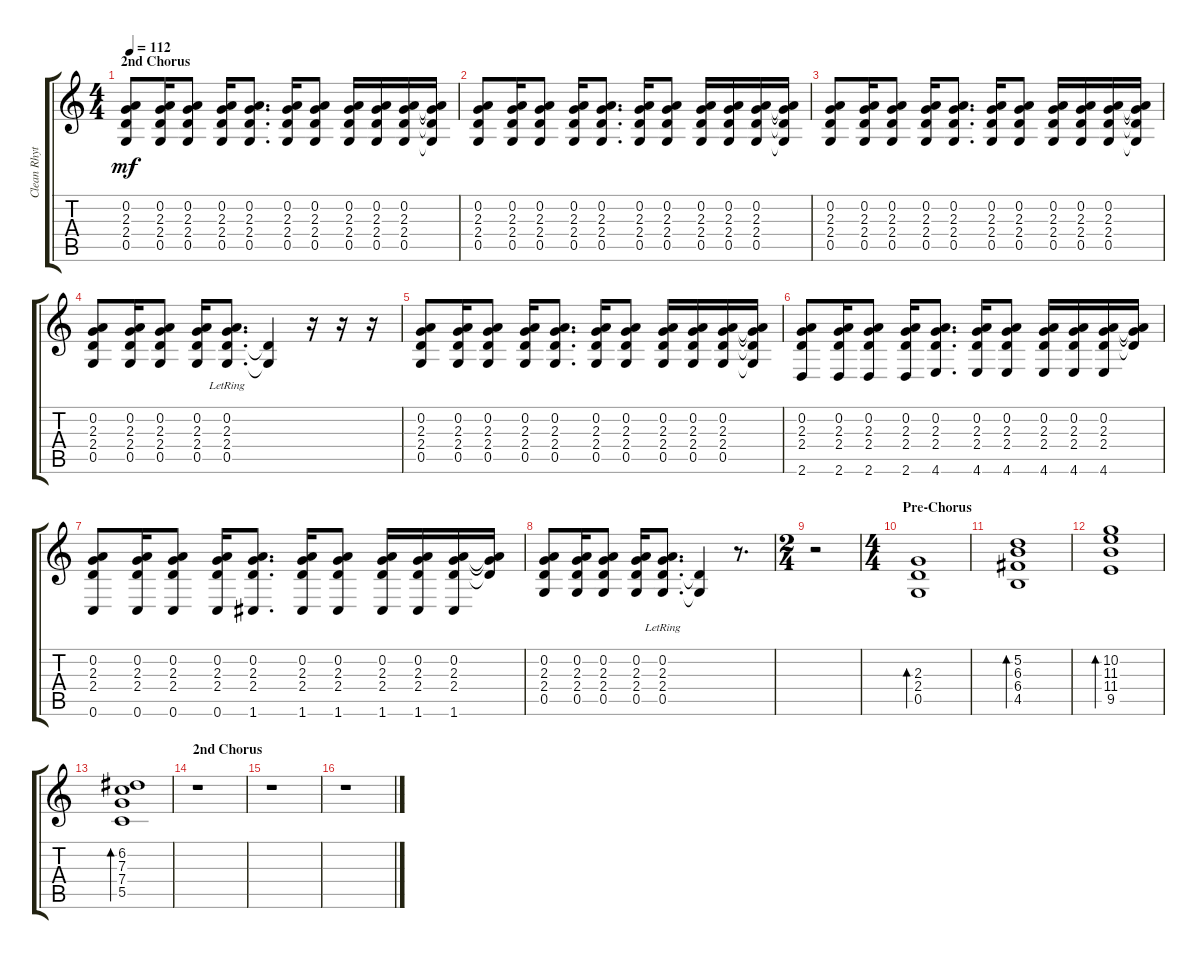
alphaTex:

\track ("Clean Rhythm" "Clean Rhyt") {instrument electricguitarclean}
\staff {score tabs}
\tuning (D4 A3 F3 C3 G2 C2) {hide}
\ts (4 4)
\section ("" "2nd Chorus")
\tempo 112
\clef g2
\ks c
(0.2 2.3 2.4 0.5).8{dy mf} (0.2 2.3 2.4 0.5).16 (0.2 2.3 2.4 0.5).8 (0.2 2.3 2.4 0.5).16 (0.2 2.3 2.4 0.5).8{d} (0.2 2.3 2.4 0.5).16 (0.2 2.3 2.4 0.5).8 (0.2 2.3 2.4 0.5).16 (0.2 2.3 2.4 0.5).16 (0.2 2.3 2.4 0.5).16 (0.2{t} 2.3{t} 2.4{t} 0.5{t}).16 |
(0.2 2.3 2.4 0.5).8 (0.2 2.3 2.4 0.5).16 (0.2 2.3 2.4 0.5).8 (0.2 2.3 2.4 0.5).16 (0.2 2.3 2.4 0.5).8{d} (0.2 2.3 2.4 0.5).16 (0.2 2.3 2.4 0.5).8 (0.2 2.3 2.4 0.5).16 (0.2 2.3 2.4 0.5).16 (0.2 2.3 2.4 0.5).16 (0.2{t} 2.3{t} 2.4{t} 0.5{t}).16 |
(0.2 2.3 2.4 0.5).8 (0.2 2.3 2.4 0.5).16 (0.2 2.3 2.4 0.5).8 (0.2 2.3 2.4 0.5).16 (0.2 2.3 2.4 0.5).8{d} (0.2 2.3 2.4 0.5).16 (0.2 2.3 2.4 0.5).8 (0.2 2.3 2.4 0.5).16 (0.2 2.3 2.4 0.5).16 (0.2 2.3 2.4 0.5).16 (0.2{t} 2.3{t} 2.4{t} 0.5{t}).16 |
(0.2 2.3 2.4 0.5).8 (0.2 2.3 2.4 0.5).16 (0.2 2.3 2.4 0.5).8 (0.2 2.3 2.4 0.5).16 (0.2 2.3 2.4{lr} 0.5).8{d} (2.4{t} 0.5{t}).4 r.16 r.16 r.16 |
(0.2 2.3 2.4 0.5).8 (0.2 2.3 2.4 0.5).16 (0.2 2.3 2.4 0.5).8 (0.2 2.3 2.4 0.5).16 (0.2 2.3 2.4 0.5).8{d} (0.2 2.3 2.4 0.5).16 (0.2 2.3 2.4 0.5).8 (0.2 2.3 2.4 0.5).16 (0.2 2.3 2.4 0.5).16 (0.2 2.3 2.4 0.5).16 (0.2{t} 2.3{t} 2.4{t} 0.5{t}).16 |
(0.2 2.3 2.4 2.6).8 (0.2 2.3 2.4 2.6).16 (0.2 2.3 2.4 2.6).8 (0.2 2.3 2.4 2.6).16 (0.2 2.3 2.4 4.6).8{d} (0.2 2.3 2.4 4.6).16 (0.2 2.3 2.4 4.6).8 (0.2 2.3 2.4 4.6).16 (0.2 2.3 2.4 4.6).16 (0.2 2.3 2.4 4.6).16 (0.2{t} 2.3{t} 2.4{t}).16 |
(0.2 2.3 2.4 0.6).8 (0.2 2.3 2.4 0.6).16 (0.2 2.3 2.4 0.6).8 (0.2 2.3 2.4 0.6).16 (0.2 2.3 2.4 1.6).8{d} (0.2 2.3 2.4 1.6).16 (0.2 2.3 2.4 1.6).8 (0.2 2.3 2.4 1.6).16 (0.2 2.3 2.4 1.6).16 (0.2 2.3 2.4 1.6).16 (0.2{t} 2.3{t} 2.4{t}).16 |
(0.2 2.3 2.4 0.5).8 (0.2 2.3 2.4 0.5).16 (0.2 2.3 2.4 0.5).8 (0.2 2.3 2.4 0.5).16 (0.2 2.3 2.4{lr} 0.5).8{d} (2.4{t} 0.5{t}).4 r.8{d} |
\ts (2 4)
r.2 |
\ts (4 4)
\section ("" "Pre-Chorus")
(2.3 2.4 0.5).1{bd 60} |
(5.2 6.3 6.4 4.5).1{bd 60} |
(10.2 11.3 11.4 9.5).1{bd 60} |
(6.2 7.3 7.4 5.5).1{bd 60} |
\section ("" "2nd Chorus")
r.1 |
r.1 |
r.1
